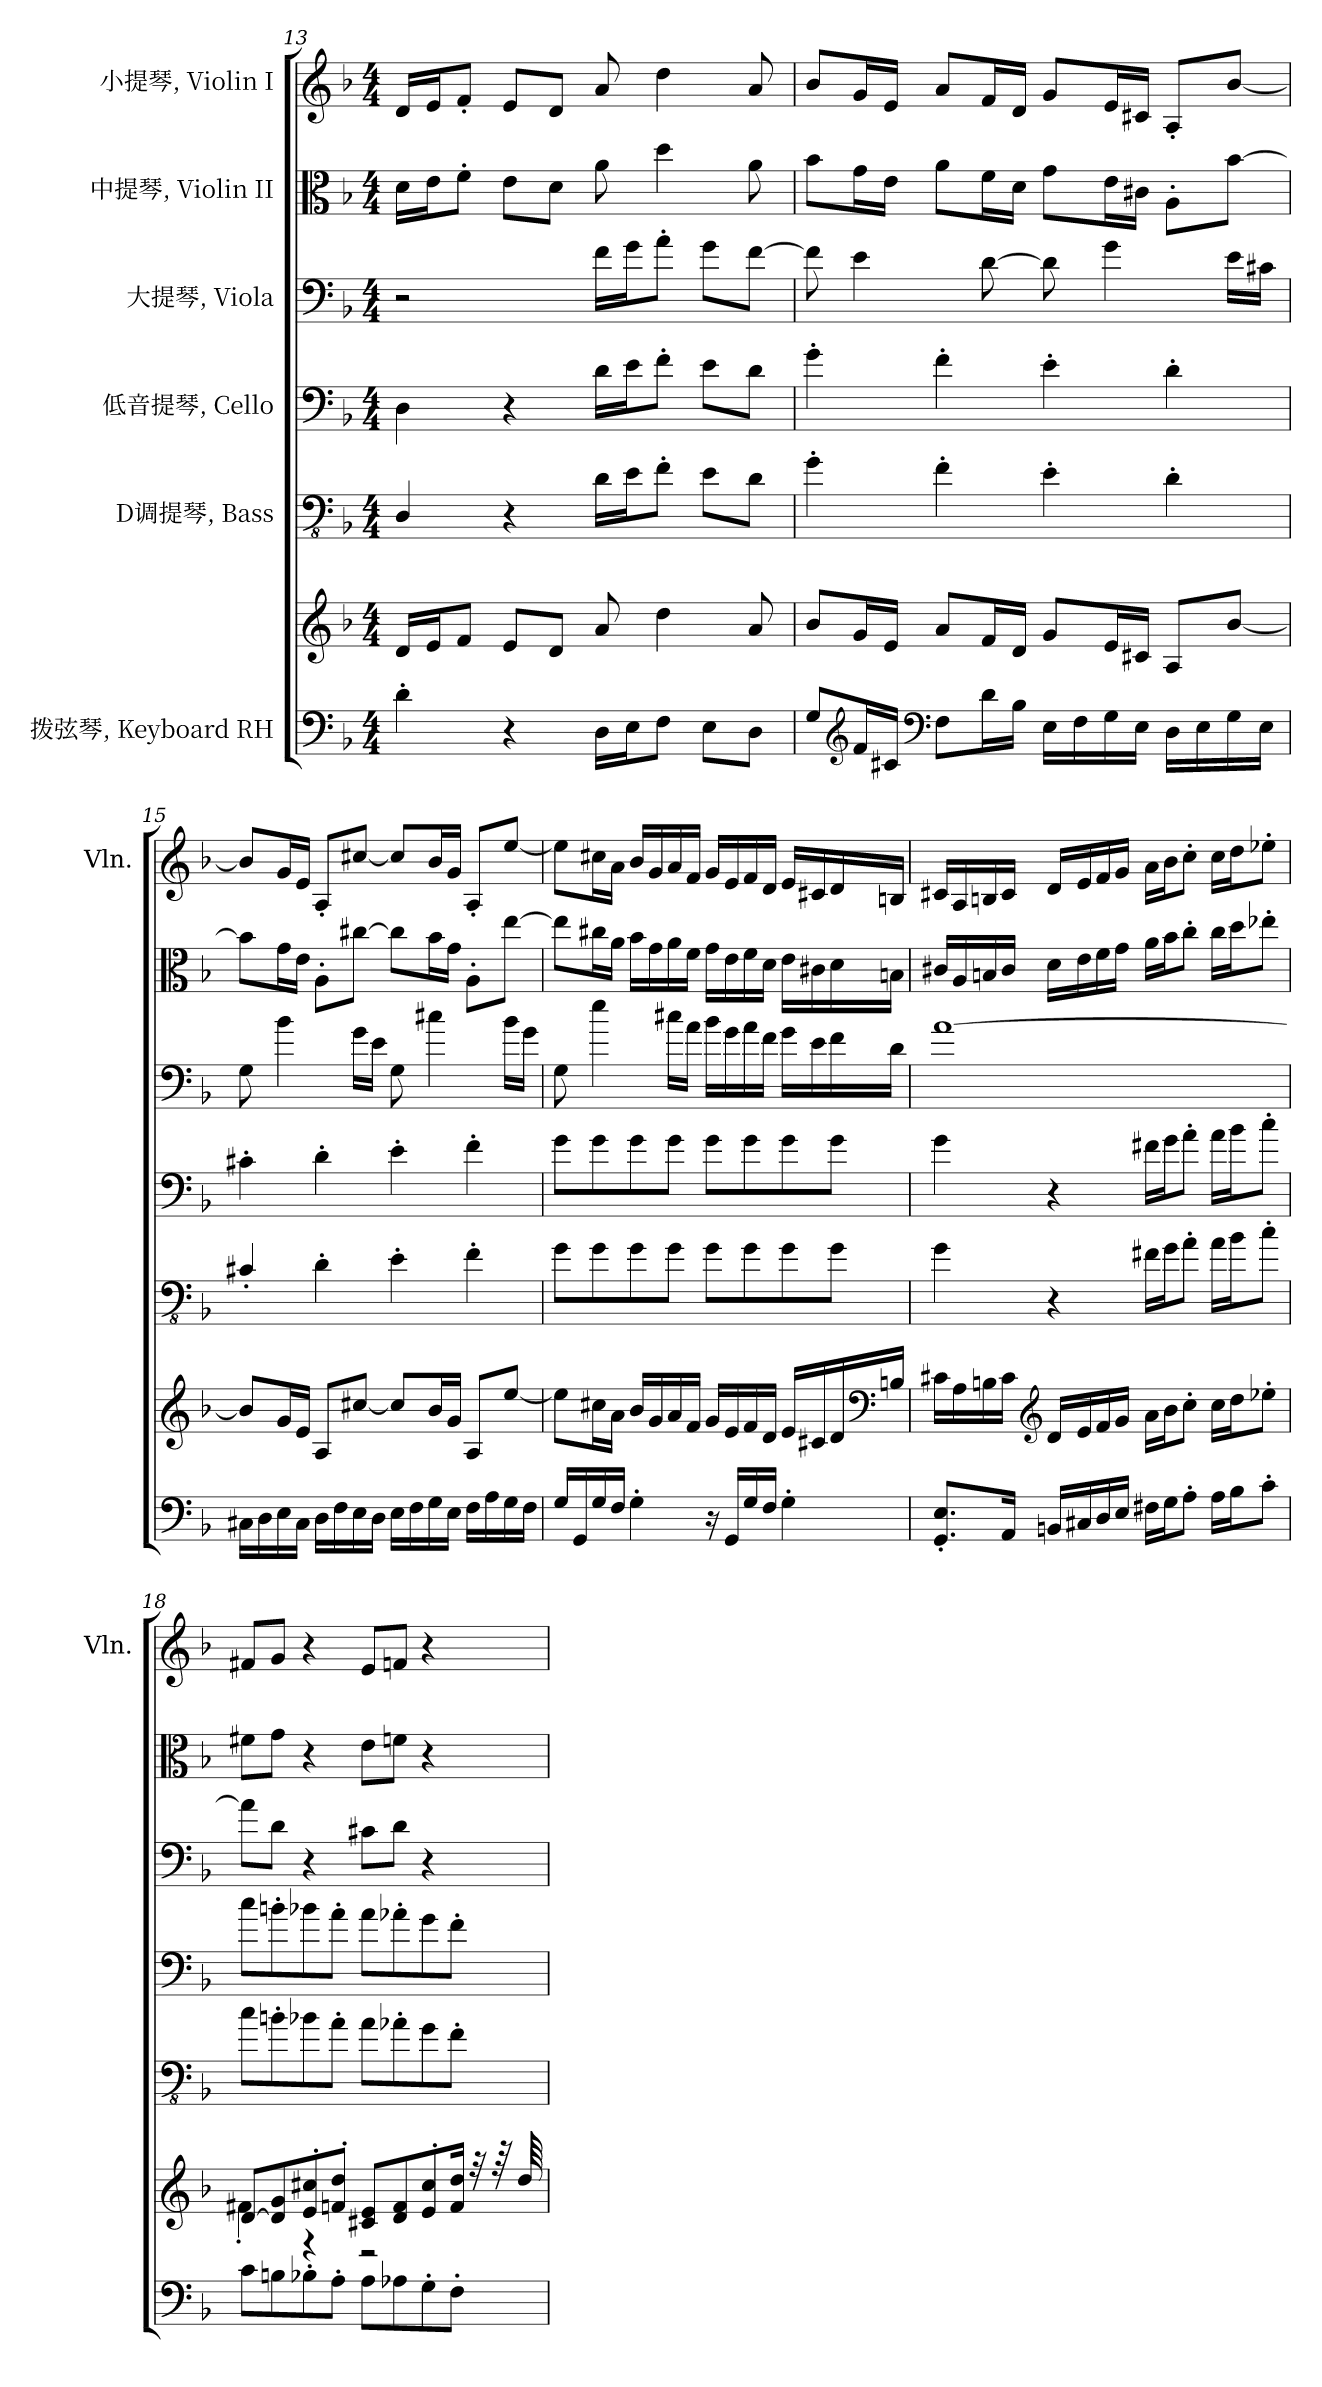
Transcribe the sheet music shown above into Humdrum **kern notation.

**kern	**kern	**kern	**kern	**kern	**kern	**kern
*part6	*part6	*part5	*part4	*part3	*part2	*part1
*staff7	*staff6	*staff5	*staff4	*staff3	*staff2	*staff1
*I"拨弦琴, Keyboard RH	*	*I"D调提琴, Bass	*I"低音提琴, Cello	*I"大提琴, Viola	*I"中提琴, Violin II	*I"小提琴, Violin I
*	*	*	*	*	*	*I'Vln.
!!LO:PB:g=z
*clefF4	*clefG2	*clefFv4	*clefF4	*clefF4	*clefC3	*clefG2
*	*	*ITrd7c12	*ITrd7c12	*	*	*
*k[b-]	*k[b-]	*k[b-]	*k[b-]	*k[b-]	*k[b-]	*k[b-]
*M4/4	*M4/4	*M4/4	*M4/4	*M4/4	*M4/4	*M4/4
=13	=13	=13	=13	=13	=13	=13
4d'\	16d/LL	4DDD/	4DD\	2r	16d\LL	16d/LL
.	16e/J	.	.	.	16e\J	16e/J
.	8f/J	.	.	.	8f'\J	8f'/J
4r	8e/L	4r	4r	.	8e\L	8e/L
.	8d/J	.	.	.	8d\J	8d/J
16D\LL	8a/	16DD\LL	16D\LL	16f\LL	8a\	8a/
16E\J	.	16EE\J	16E\J	16g\J	.	.
8F\J	4dd\	8FF'\J	8F'\J	8a'\J	4dd\	4dd\
8E\L	.	8EE\L	8E\L	8g\L	.	.
8D\J	8a/	8DD\J	8D\J	[8f\J	8a\	8a/
=14	=14	=14	=14	=14	=14	=14
8G/L	8b-/L	4GG'\	4G'\	8f\]	8b-\L	8b-/L
*clefG2	*	*	*	*	*	*
16f/L	16g/L	.	.	4e\	16g\L	16g/L
16c#X/JJ	16e/JJ	.	.	.	16e\JJ	16e/JJ
*clefF4	*	*	*	*	*	*
8F\L	8a/L	4FF'\	4F'\	.	8a\L	8a/L
16d\L	16f/L	.	.	[8d\	16f\L	16f/L
16B-\JJ	16d/JJ	.	.	.	16d\JJ	16d/JJ
16E\LL	8g/L	4EE'\	4E'\	8d\]	8g\L	8g/L
16F\	.	.	.	.	.	.
16G\	16e/L	.	.	4g\	16e\L	16e/L
16E\JJ	16c#X/JJ	.	.	.	16c#X\JJ	16c#X/JJ
16D\LL	8A/L	4DD'\	4D'\	.	8A'\L	8A'/L
16E\	.	.	.	.	.	.
16G\	[8b-/J	.	.	16e\LL	[8b-\J	[8b-/J
16E\JJ	.	.	.	16c#X\JJ	.	.
!!LO:PB:g=z
=15	=15	=15	=15	=15	=15	=15
16C#X\LL	8b-/L]	4CC#X'/	4C#X'\	8G\	8b-\L]	8b-/L]
16D\	.	.	.	.	.	.
16E\	16g/L	.	.	4b-\	16g\L	16g/L
16C#\JJ	16e/JJ	.	.	.	16e\JJ	16e/JJ
16D\LL	8A/L	4DD'\	4D'\	.	8A'\L	8A'/L
16F\	.	.	.	.	.	.
16E\	[8cc#X/J	.	.	16g\LL	[8cc#X\J	[8cc#X/J
16D\JJ	.	.	.	16e\JJ	.	.
16E\LL	8cc#/L]	4EE'\	4E'\	8G\	8cc#\L]	8cc#/L]
16F\	.	.	.	.	.	.
16G\	16b-/L	.	.	4cc#X\	16b-\L	16b-/L
16E\JJ	16g/JJ	.	.	.	16g\JJ	16g/JJ
16F\LL	8A/L	4FF'\	4F'\	.	8A'\L	8A'/L
16A\	.	.	.	.	.	.
16G\	[8ee/J	.	.	16b-\LL	[8ee\J	[8ee/J
16F\JJ	.	.	.	16g\JJ	.	.
=16	=16	=16	=16	=16	=16	=16
16G/LL	8ee\L]	8GG\L	8G\L	8G\	8ee\L]	8ee\L]
16GG/	.	.	.	.	.	.
16G/	16cc#X\L	8GG\	8G\	4ee\	16cc#X\L	16cc#X\L
16F/JJ	16a\JJ	.	.	.	16a\JJ	16a\JJ
4G'\	16b-/LL	8GG\	8G\	.	16b-\LL	16b-/LL
.	16g/	.	.	.	16g\	16g/
.	16a/	8GG\J	8G\J	16cc#X\LL	16a\	16a/
.	16f/JJ	.	.	16a\JJ	16f\JJ	16f/JJ
16r	16g/LL	8GG\L	8G\L	16b-\LL	16g\LL	16g/LL
16GG/LL	16e/	.	.	16g\	16e\	16e/
16G/	16f/	8GG\	8G\	16a\	16f\	16f/
16F/JJ	16d/JJ	.	.	16f\JJ	16d\JJ	16d/JJ
4G'\	16e/LL	8GG\	8G\	16g\LL	16e\LL	16e/LL
.	16c#X/	.	.	16e\	16c#X\	16c#X/
.	16d/	8GG\J	8G\J	16f\	16d\	16d/
*	*clefF4	*	*	*	*	*
.	16Bn/JJ	.	.	16d\JJ	16Bn\JJ	16Bn/JJ
!!LO:PB:g=z
=17	=17	=17	=17	=17	=17	=17
8.GG/' 8.E/'L	16c#X\LL	4GG\	4G\	[1a	16c#X/LL	16c#X/LL
.	16A\	.	.	.	16A/	16A/
.	16Bn\	.	.	.	16Bn/	16Bn/
16AA/Jk	16c#\JJ	.	.	.	16c#/JJ	16c#/JJ
*	*clefG2	*	*	*	*	*
16BBn/LL	16d/LL	4r	4r	.	16d\LL	16d/LL
16C#X/	16e/	.	.	.	16e\	16e/
16D/	16f/	.	.	.	16f\	16f/
16E/JJ	16g/JJ	.	.	.	16g\JJ	16g/JJ
16F#X\LL	16a\LL	16FF#X\LL	16F#X\LL	.	16a\LL	16a\LL
16G\J	16b-\J	16GG\J	16G\J	.	16b-\J	16b-\J
8A'\J	8cc'\J	8AA'\J	8A'\J	.	8cc'\J	8cc'\J
16A\LL	16cc\LL	16AA\LL	16A\LL	.	16cc\LL	16cc\LL
16B-\J	16dd\J	16BB-\J	16B-\J	.	16dd\J	16dd\J
8c'\J	8ee-X'\J	8C'\J	8c'\J	.	8ee-X'\J	8ee-X'\J
=18	=18	=18	=18	=18	=18	=18
*	*^	*	*	*	*	*
8c\L	[8d/L	4f#X'\	8C\L	8c\L	8a\L]	8f#X\L	8f#X/L
8Bn\	8d/] 8g/	.	8BBn'\	8Bn'\	8d\J	8g\J	8g/J
8B-X'\	8e/' 8cc#X/'	4r	8BB-X\	8B-X\	4r	4r	4r
8A'\J	8fn/' 8dd/'J	.	8AA'\J	8A'\J	.	.	.
8A\L	8c#X/ 8e/L	2r	8AA\L	8A\L	8c#X\L	8e\L	8e/L
8A-X\	8d/ 8f/	.	8AA-X'\	8A-X'\	8d\J	8fn\J	8fn/J
8G'\	8e/' 8cc#/'	.	8GG\	8G\	4r	4r	4r
8F'\J	16f/ 16dd/Jk	.	8FF'\J	8F'\J	.	.	.
.	32r	.	.	.	.	.	.
.	64r	.	.	.	.	.	.
.	64dd/	.	.	.	.	.	.
*	*v	*v	*	*	*	*	*
=	=	=	=	=	=	=
*-	*-	*-	*-	*-	*-	*-
